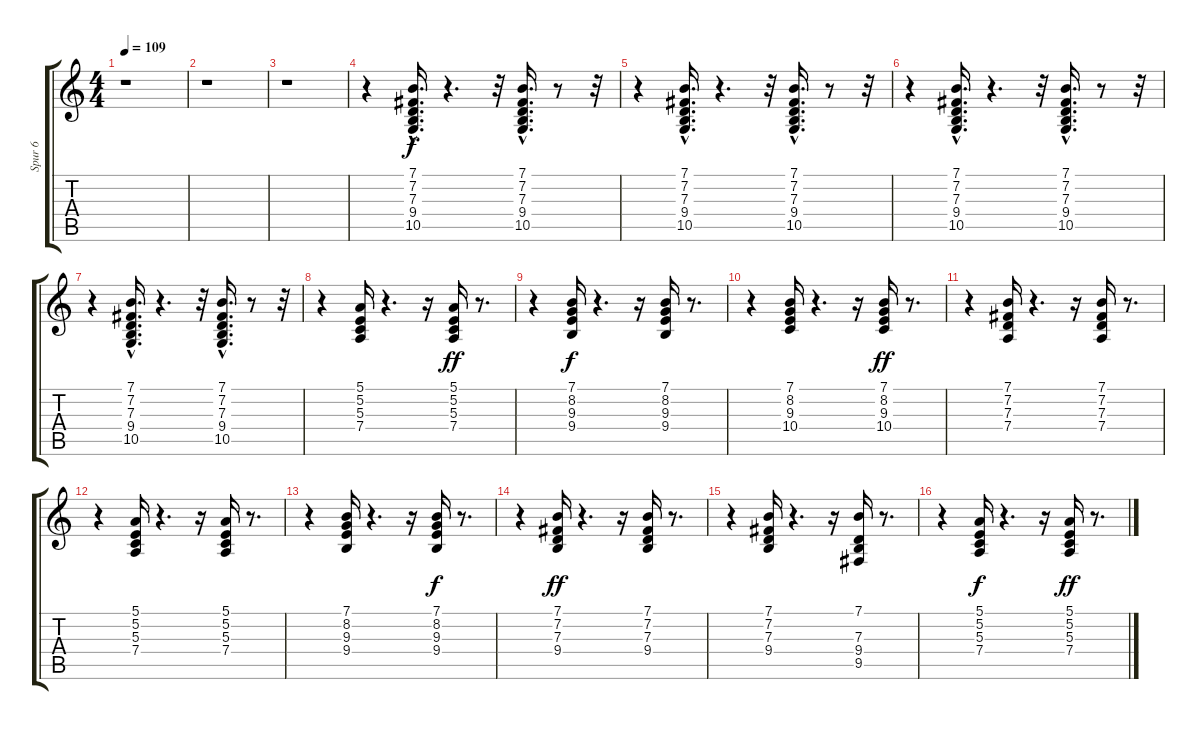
\track ("Spur 6" "Spur 6") {instrument acousticgrandpiano}
\staff {score tabs}
\tuning (E4 B3 G3 D3 A2 E2) {hide}
\ts (4 4)
\tempo 109
\clef g2
\ks c
r.1{dy f instrument acousticgrandpiano} |
r.1 |
r.1 |
r.4 (7.1 7.2{hac} 7.3{hac} 9.4{hac} 10.5{hac}).16{d volume 7 balance 0 instrument acousticguitarsteel} r.4{d} r.32 (7.1 7.2 7.3 9.4 10.5{hac}).16{d} r.8 r.32 |
r.4 (7.1 7.2{hac} 7.3{hac} 9.4{hac} 10.5{hac}).16{d} r.4{d} r.32 (7.1 7.2 7.3 9.4 10.5{hac}).16{d} r.8 r.32 |
r.4 (7.1 7.2{hac} 7.3{hac} 9.4{hac} 10.5{hac}).16{d} r.4{d} r.32 (7.1 7.2 7.3 9.4 10.5{hac}).16{d} r.8 r.32 |
r.4 (7.1 7.2{hac} 7.3{hac} 9.4{hac} 10.5{hac}).16{d} r.4{d} r.32 (7.1 7.2 7.3 9.4 10.5{hac}).16{d} r.8 r.32 |
r.4 (5.1 5.2 5.3 7.4).16 r.4{d} r.16 (5.1 5.2 5.3 7.4).16{dy ff} r.8{d} |
r.4 (7.1 8.2 9.3 9.4).16{dy f} r.4{d} r.16 (7.1 8.2 9.3 9.4).16 r.8{d} |
r.4 (7.1 8.2 9.3 10.4).16 r.4{d} r.16 (7.1 8.2 9.3 10.4).16{dy ff} r.8{d} |
r.4 (7.1 7.2 7.3 7.4).16 r.4{d} r.16 (7.1 7.2 7.3 7.4).16 r.8{d} |
r.4 (5.1 5.2 5.3 7.4).16 r.4{d} r.16 (5.1 5.2 5.3 7.4).16 r.8{d} |
r.4 (7.1 8.2 9.3 9.4).16 r.4{d} r.16 (7.1 8.2 9.3 9.4).16{dy f} r.8{d} |
r.4 (7.1 7.2 7.3 9.4).16{dy ff} r.4{d} r.16 (7.1 7.2 7.3 9.4).16 r.8{d} |
r.4 (7.1 7.2 7.3 9.4).16 r.4{d} r.16 (7.1 7.3 9.4 9.5).16 r.8{d} |
r.4 (5.1 5.2 5.3 7.4).16{dy f} r.4{d} r.16 (5.1 5.2 5.3 7.4).16{dy ff} r.8{d}
